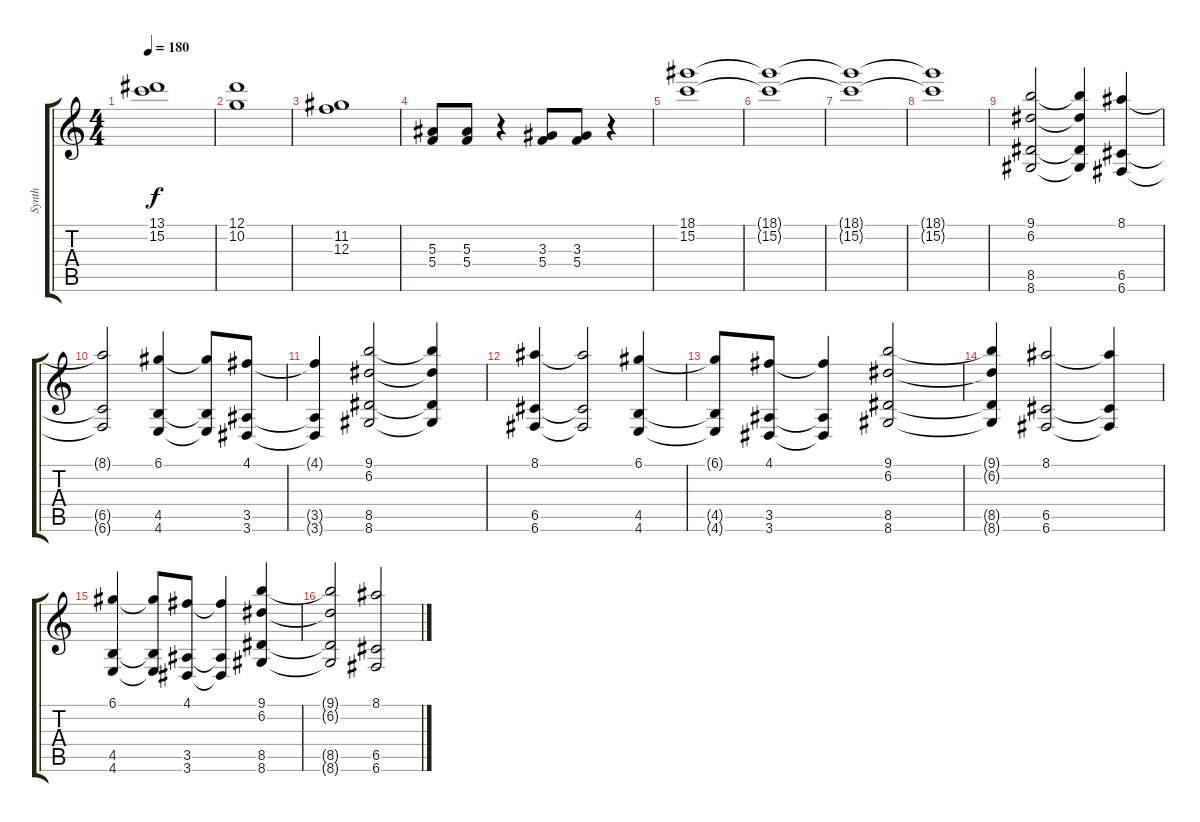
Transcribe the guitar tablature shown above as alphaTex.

\track ("Synth" "Synth") {instrument stringensemble1}
\staff {score tabs}
\tuning (D5 A4 F4 C4 G3 C3) {hide}
\ts (4 4)
\tempo 180
\clef g2
\ks c
(13.1 15.2).1{dy f} |
(12.1 10.2).1 |
(11.2 12.3).1 |
(5.3 5.4).8 (5.3 5.4).8 r.4 (3.3 5.4).8 (3.3 5.4).8 r.4 |
(18.1 15.2).1 |
(18.1{t} 15.2{t}).1 |
(18.1{t} 15.2{t}).1 |
(18.1{t} 15.2{t}).1 |
(9.1 6.2 8.5 8.6).2 (9.1{t} 6.2{t} 8.5{t} 8.6{t}).4 (8.1 6.5 6.6).4 |
(8.1{t} 6.5{t} 6.6{t}).2 (6.1 4.5 4.6).4 (6.1{t} 4.5{t} 4.6{t}).8 (4.1 3.5 3.6).8 |
(4.1{t} 3.5{t} 3.6{t}).4 (9.1 6.2 8.5 8.6).2 (9.1{t} 6.2{t} 8.5{t} 8.6{t}).4 |
(8.1 6.5 6.6).4 (8.1{t} 6.5{t} 6.6{t}).2 (6.1 4.5 4.6).4 |
(6.1{t} 4.5{t} 4.6{t}).8 (4.1 3.5 3.6).8 (4.1{t} 3.5{t} 3.6{t}).4 (9.1 6.2 8.5 8.6).2 |
(9.1{t} 6.2{t} 8.5{t} 8.6{t}).4 (8.1 6.5 6.6).2 (8.1{t} 6.5{t} 6.6{t}).4 |
(6.1 4.5 4.6).4 (6.1{t} 4.5{t} 4.6{t}).8 (4.1 3.5 3.6).8 (4.1{t} 3.5{t} 3.6{t}).4 (9.1 6.2 8.5 8.6).4 |
(9.1{t} 6.2{t} 8.5{t} 8.6{t}).2 (8.1 6.5 6.6).2
